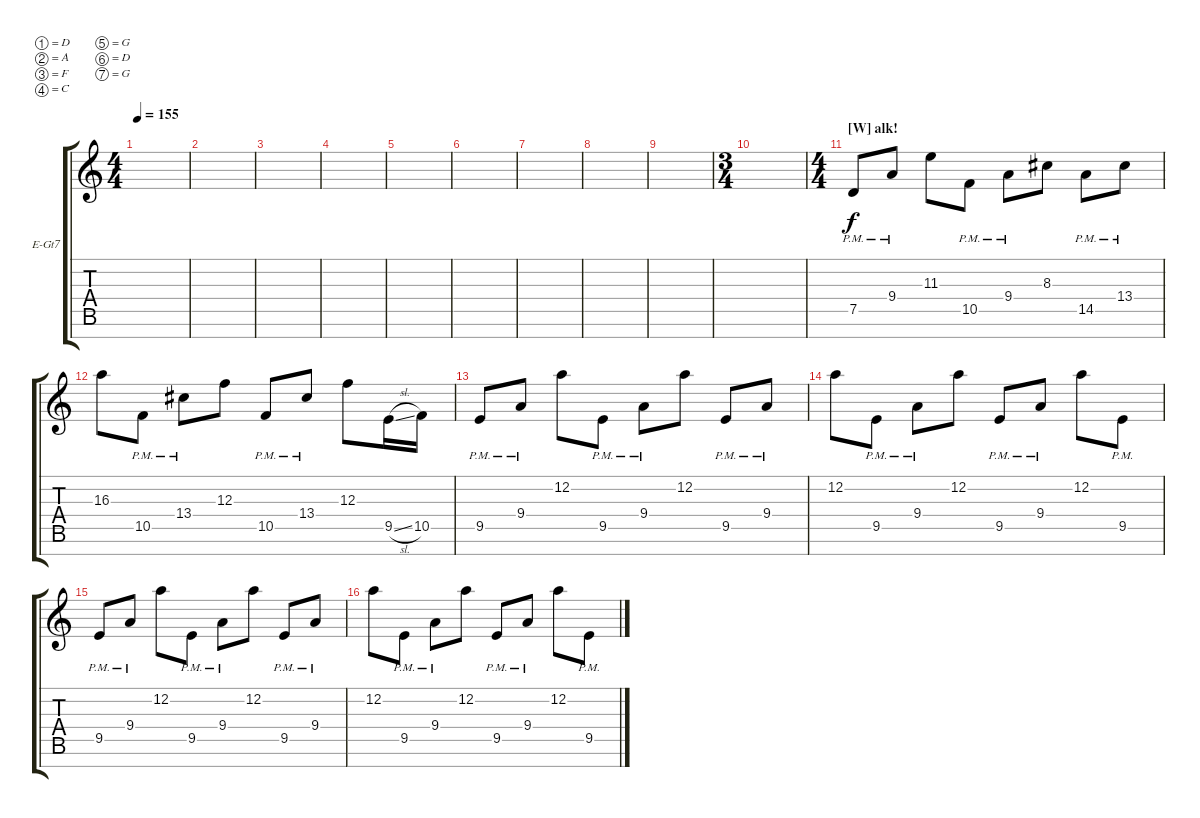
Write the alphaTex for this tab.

\defaultSystemsLayout 4
\bracketExtendMode groupsimilarinstruments
\firstSystemTrackNameOrientation horizontal
\otherSystemsTrackNameOrientation horizontal
\track ("Adesola" "E-Gt7") {instrument distortionguitar}
\staff {score tabs}
\tuning (D4 A3 F3 C3 G2 D2 G1)
\ts (4 4)
\tempo 155
\clef g2
\ks c
|
|
|
|
|
|
|
|
|
\ts (3 4)
|
\ts (4 4)
\section ("W" "alk!")
7.5{pm}.8 9.4{pm}.8 11.3.8 10.5{pm}.8 9.4{pm}.8 8.3.8 14.5{pm}.8 13.4{pm}.8 |
16.3.8 10.5{pm}.8 13.4{pm}.8 12.3.8 10.5{pm}.8 13.4{pm}.8 12.3.8 9.5{sl}.16 10.5.16 |
9.5{pm}.8 9.4{pm}.8 12.2.8 9.5{pm}.8 9.4{pm}.8 12.2.8 9.5{pm}.8 9.4{pm}.8 |
12.2.8 9.5{pm}.8 9.4{pm}.8 12.2.8 9.5{pm}.8 9.4{pm}.8 12.2.8 9.5{pm}.8 |
9.5{pm}.8 9.4{pm}.8 12.2.8 9.5{pm}.8 9.4{pm}.8 12.2.8 9.5{pm}.8 9.4{pm}.8 |
12.2.8 9.5{pm}.8 9.4{pm}.8 12.2.8 9.5{pm}.8 9.4{pm}.8 12.2.8 9.5{pm}.8
